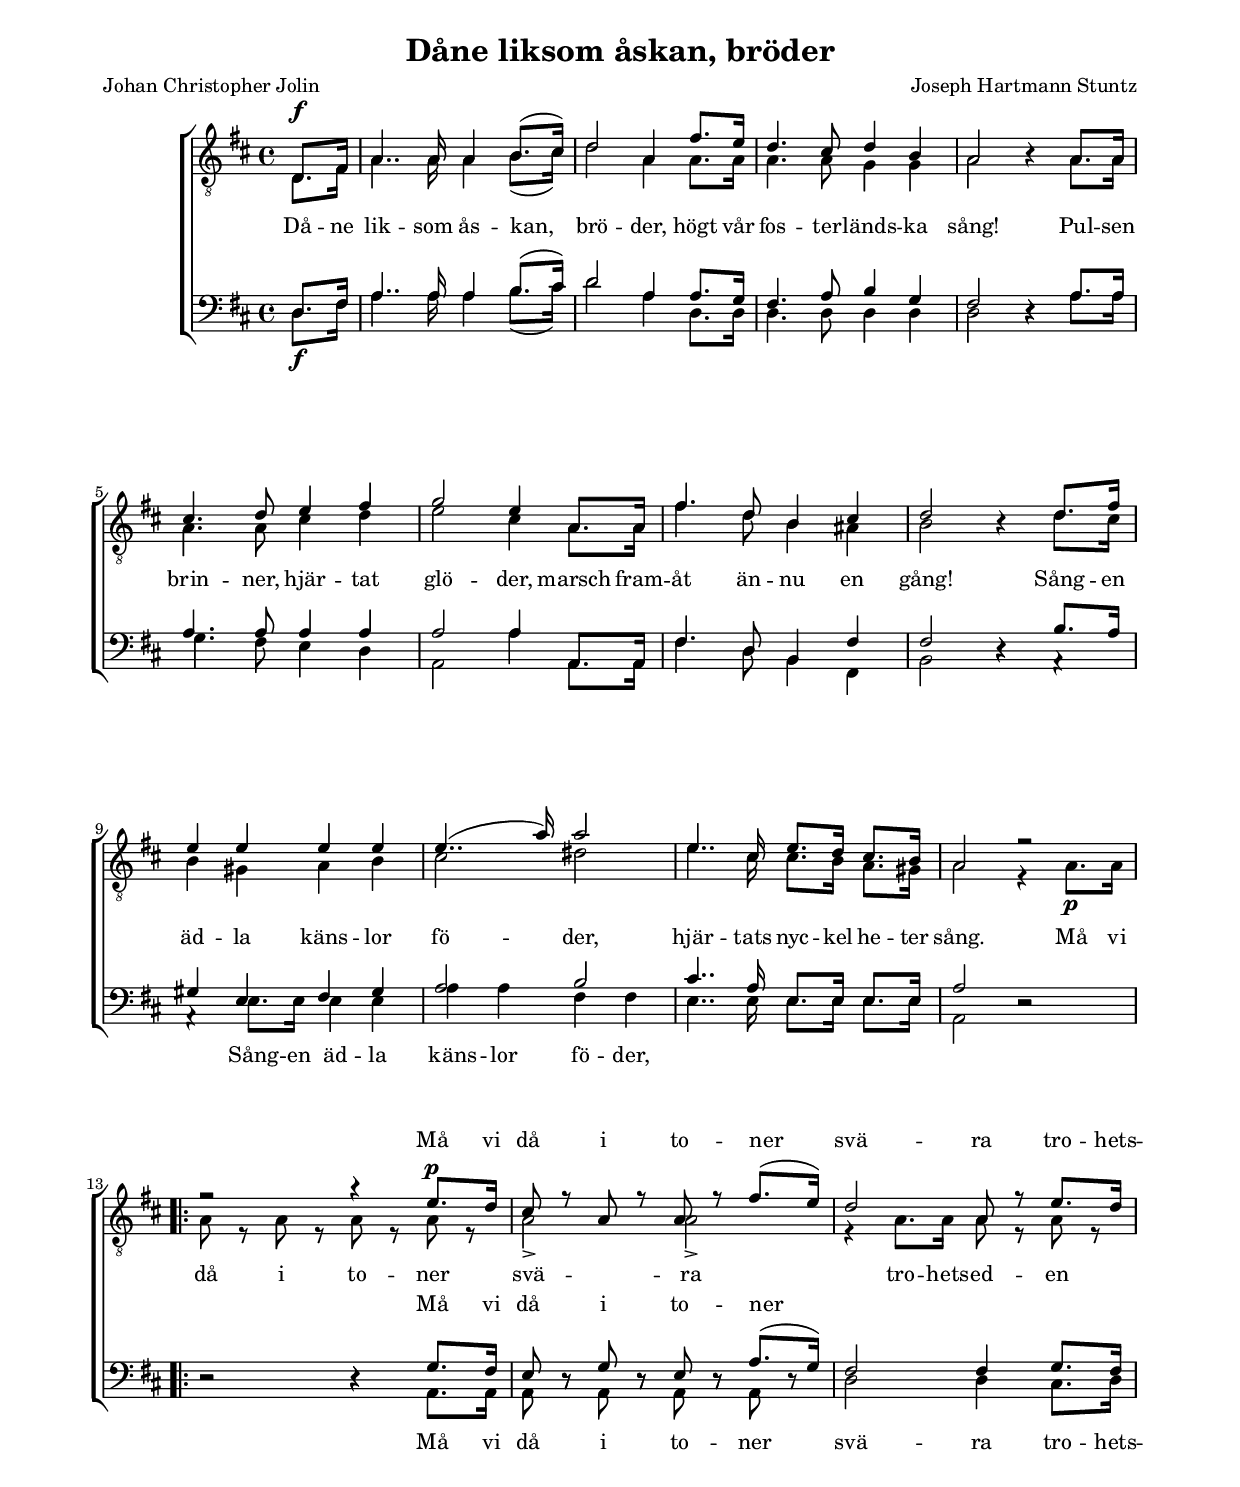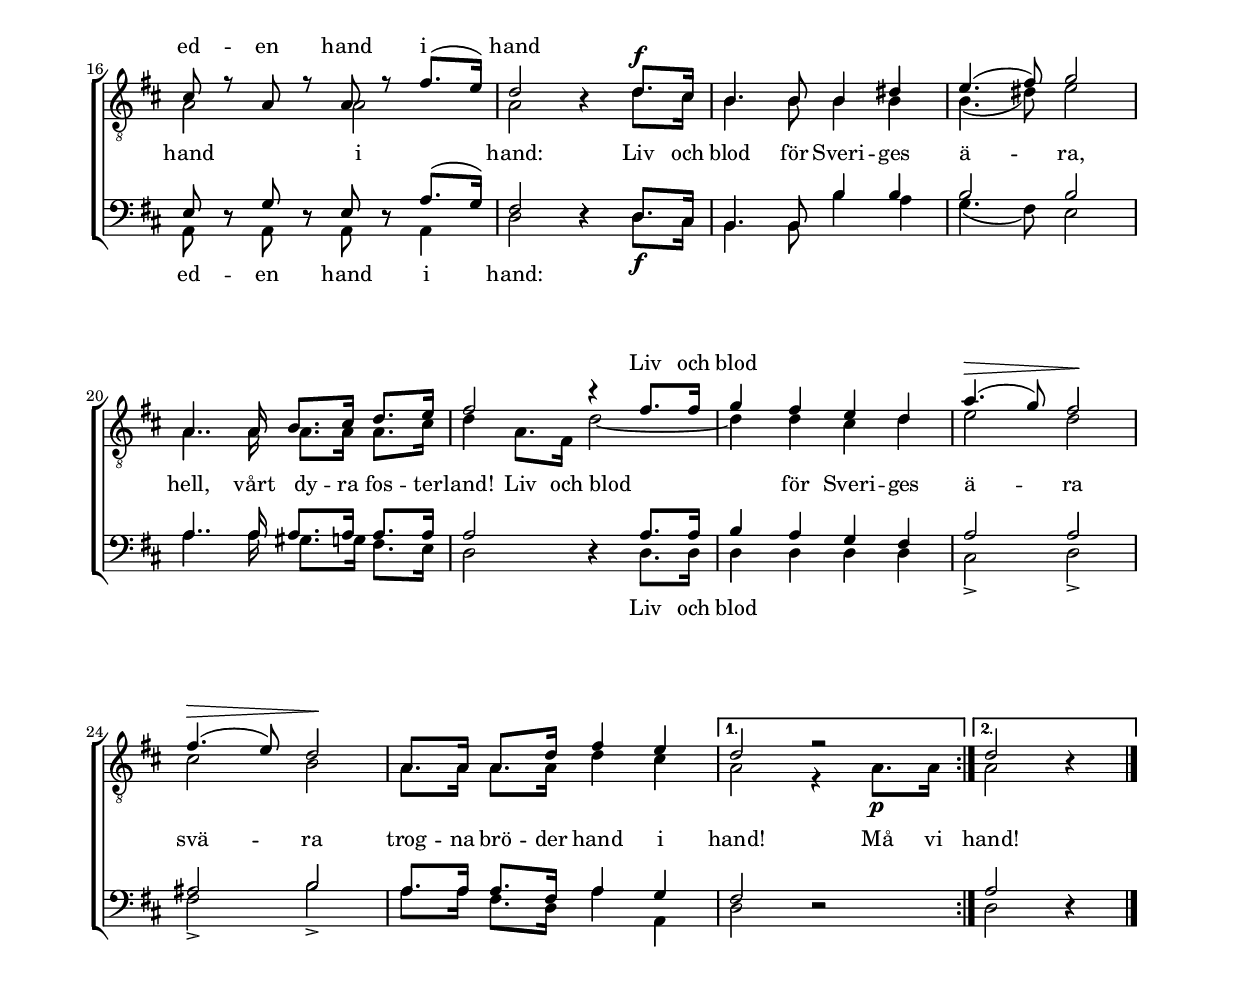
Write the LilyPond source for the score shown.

% LilyBin
\version "2.24.0"

\include "../../Include/midiVolume.ly"
\include "../../Include/copyright.ly"
\include "../../Include/customPaper.ly"

\bookOutputName "DaneLiksomAskan"
\pageHeader

global = {
	\time 4/4
	\key d \major
}

dynamics = \relative c {
	\override DynamicLineSpanner.staff-padding = #3
	\partial 4

  s4\f
	s1 | s1 | s1 | s1 | \break
	s1 | s1 | s1 | s1 | \break
	s1 | s1 | s1 | s1 | \break

%	\bar ".|:"

	\repeat volta 2 {

		s1 | s1 | s1 | \break s1 | s2. s4\f |
		s1 | s1 | \break s1 | s1 |
		s1 | s1 | \break s1 | s1 |
	}

	\alternative {
	{
%			\set Timing.measureLength = #(ly:make-moment 4/4)
			s1
%			\bar ":|."
		}{
%			\set Timing.measureLength = #(ly:make-moment 3/4)
			s2.
		}
	}
		\bar "|."

}

tOne = \relative c {
	\set beamExceptions = #'()
	\set beatStructure = #'(1 1 1 1)
	\partial 4

	d8. fis16|
	a4.. a16 a4 b8.( cis16) |
	d2 a4 fis'8. e16 |
	d4. cis8 d4 b4 |
	a2 s4 a8. a16 |

	cis4. d8 e4 fis4 |
	g2 e4 a,8. a16 |
	fis'4. d8 b4 cis4 |
	d2 s4 d8. fis16 |

	e4 e4 e4 e4 |
	e4..( a16) a2 |
	e4.. cis16 e8. d16 cis8. b16 |
	a2 r2 |

	\repeat volta 2 {

		r2 r4 e'8.^\p d16 |
		cis8 r8 a8 r8 a8 r8 fis'8.( e16) |
		d2 a8 r8 e'8. d16 |
		cis8 r8 a8 r8 a8 r8 fis'8.( e16) |
		d2 s4 d8. cis16 |

		b4. b8 b4 dis4 |
		e4.( fis8) g2 |
		a,4.. a16 b8. cis16 d8. e16 |
		fis2 r4 fis8. fis16 |

		g4 fis4 e4 d4 |
		a'4.^\>( g8) fis2\! |
		fis4.^\>( e8) d2\! |
		a8. a16 a8. d16 fis4 e4 |
	}

	\alternative {
		{
			d2 r2
		}{
			d2 s4
		}
	}
}

tTwo = \relative c {
	\set beamExceptions = #'()
	\set beatStructure = #'(1 1 1 1)
	\partial 4

	d8. fis16|
	a4.. a16 a4 b8.( cis16) |
	d2 a4 a8. a16 |
	a4. a8 g4 g4 |
	a2 \once 	\override Voice.Rest #'staff-position = #0 r4 a8. a16 |

	a4. a8 cis4 d4 |
	e2 cis4 a8. a16 |
	fis'4. d8 b4 ais4 |
	b2 \once 	\override Voice.Rest #'staff-position = #0 r4 d8. cis16 |

	b4 gis4 a4 b4 |
	cis2 dis2 |
	e4.. cis16 cis8. b16 a8. gis16 |
	a2 r4 a8.\p a16 |

	\repeat volta 2 {

		a8 r8 a8 r8 a8 r8 a8 r8 |
		a2_> a2_>
		r4 a8. a16 a8 r8 a8 r8 |
		a2 a2 |
		a2 \once 	\override Voice.Rest #'staff-position = #0 r4 d8. cis16 |

		b4. b8 b4 b4 |
		b4.( dis8) e2 |
		a,4.. a16 a8. a16 a8. cis16 |
		d4 a8. fis16 d'2~ |

		d4 d4 cis4 d4 |
		e2 d2 |
		cis2 b2 |
		a8. a16 a8. a16 d4 cis4 |
	}

	\alternative {
		{
			a2 r4 a8.\p a16
		}{
			a2 \once \override Voice.Rest #'staff-position = #0 r4
		}
	}
}

bOne = \relative c {
	\set beamExceptions = #'()
	\set beatStructure = #'(1 1 1 1)
	\override Voice.Rest #'staff-position = #0
	\partial 4

	d8. fis16|
	a4.. a16 a4 b8.( cis16) |
	d2 a4 a8. g16 |
	fis4. a8 b4 g4 |
  fis2 r4 a8. a16 |

	a4. a8 a4 a4 |
	a2 a4 a,8. a16 |
	fis'4. d8 b4 fis'4 |
	fis2 r4 b8. a16 |

	gis4 e4 fis4 gis4 |
	a2 b2 |
	cis4.. a16 e8. e16 e8. e16 |
	a2 r2 |

	\repeat volta 2 {

		r2 r4 g8. fis16 |
		e8 r8 g8 r8 e8 r8 a8.( g16) |
		fis2 fis4 g8. fis16 |
		e8 r8 g8 r8 e8 r8 a8.( g16) |
		fis2 r4 d8. cis16 |

		b4. b8 b'4 b4 |
		b2 b2 |
		a4.. a16 a8. a16 a8. a16 |
		a2 r4 a8. a16 |

		b4 a4 g4 fis4 |
		a2 a2 |
		ais2 b2 |
		a8. a16 a8. fis16 a4 g4 |
	}

	\alternative {
		{
			fis2 r2
		}{
			a2 r4
		}
	}
}

bTwo = \relative c {
	\set beamExceptions = #'()
	\set beatStructure = #'(1 1 1 1)
	\override Voice.Rest #'staff-position = #0
	\partial 4

	d8. fis16|
	a4.. a16 a4 b8.( cis16) |
	d2 a4 d,8. d16 |
	d4. d8 d4 d4 |
	d2 r4 a'8. a16 |

	g4. fis8 e4 d4 |
	a2 a'4 a,8. a16 |
	fis'4. d8 b4 fis4 |
	b2 r4 \once \override Voice.Rest #'staff-position = #-3 r4 |

	\once	\override Voice.Rest #'staff-position = #-3 r4 e8. e16 e4 e4 |
	a4 a4 fis4 fis4 |
	e4.. e16 e8. e16 e8. e16 |
	a,2 r2 |

	\repeat volta 2 {

		r2 r4 a8. a16 |
		a8 r8 a8 r8 a8 r8 a8 r8 |
		d2 d4 cis8. d16 |
		a8 r8 a8 r8 a8 r8 a4 |
		d2 r4 d8. cis16 |

		b4. b8 b'4 a4 |
		g4.( fis8) e2 |
		a4.. a16 gis8. g16 fis8. e16 |
		d2 r4 d8. d16 |

		d4 d4 d4 d4 |
		cis2_> d2_> |
		fis2_> b2_> |
		a8. a16 fis8. d16 a'4 a,4 |
	}

	\alternative {
		{
			d2 r2
		}{
			d2 r4
		}
	}
}

tOneLyric = \lyricmode {
	\repeat unfold 45 {\skip 1}

	Må vi då i to -- ner svä -- ra
	tro -- hets -- ed -- en hand i hand

	\repeat unfold 15 {\skip 1}

	Liv och blod
}

tTwoLyric = \lyricmode {
	Då -- ne lik -- som ås -- kan, brö -- der,
	högt vår fos -- ter -- länds -- ka sång!
	Pul -- sen brin -- ner,
 hjär -- tat glö -- der,
 marsch fram -- åt än -- nu en gång!

 Sång -- en äd -- la käns -- lor fö -- der,
 hjär -- tats nyc -- kel he -- ter sång.

 Må vi då i to -- ner svä -- ra
 tro -- hets -- ed -- en hand i hand:

 Liv och blod för Sveri -- ges ä -- ra,
 hell, vårt dy -- ra fos -- ter -- land!

	Liv och blod för Sveri -- ges ä -- ra svä -- ra
	trog -- na brö -- der hand i hand!

	Må vi hand!

}

bOneLyric = \lyricmode {
	\repeat unfold 45 {\skip 1}

	Må vi då i to -- ner
}

bTwoLyric = \lyricmode {
	\repeat unfold 30 {\skip 1}

	Sång -- en äd -- la käns -- lor fö -- der,

	\repeat unfold 7 {\skip 1}

	Må vi då i to -- ner svä -- ra
	tro -- hets -- ed -- en hand i hand:

	\repeat unfold 15 {\skip 1}

	Liv och blod
}

\include "midi.ly"
%DÅNE LIKSOM ÅSKAN, BRÖDER

\score { % centered <<
	\daneLiksomAskanHeader

	\new ChoirStaff <<
		\new Staff = "tenor" <<
			\global
			\clef "treble_8"
			\new Voice = "tOne" <<
				\voiceOne
				\tOne
			>>
			\new Voice <<
				\dynamicUp
				\voiceOne
				\dynamics
			>>
			\new Voice = "tTwo" <<
				\voiceTwo
				\tTwo
			>>
		>>
		\new Lyrics \with { alignAboveContext = "tenor" }  {
			\lyricsto "tOne"
			\tOneLyric
		}
		\new Lyrics  {
			\lyricsto "tTwo"
			\tTwoLyric
		}
		\new Staff = "basses" <<
			\global
			\clef "bass"
			\new Voice = "bOne" <<
				\voiceOne
				\bOne
			>>
			\new Voice = "bTwo" <<
				\voiceTwo
				\bTwo
			>>
			\new Voice <<
				\voiceTwo
				\dynamics
			>>
		>>
		\new Lyrics \with { alignAboveContext = "basses" }  {
			\lyricsto "bOne"
			\bOneLyric
		}
		\new Lyrics  {
			\lyricsto "bTwo"
			\bTwoLyric
		}
	>>
}  % End score

